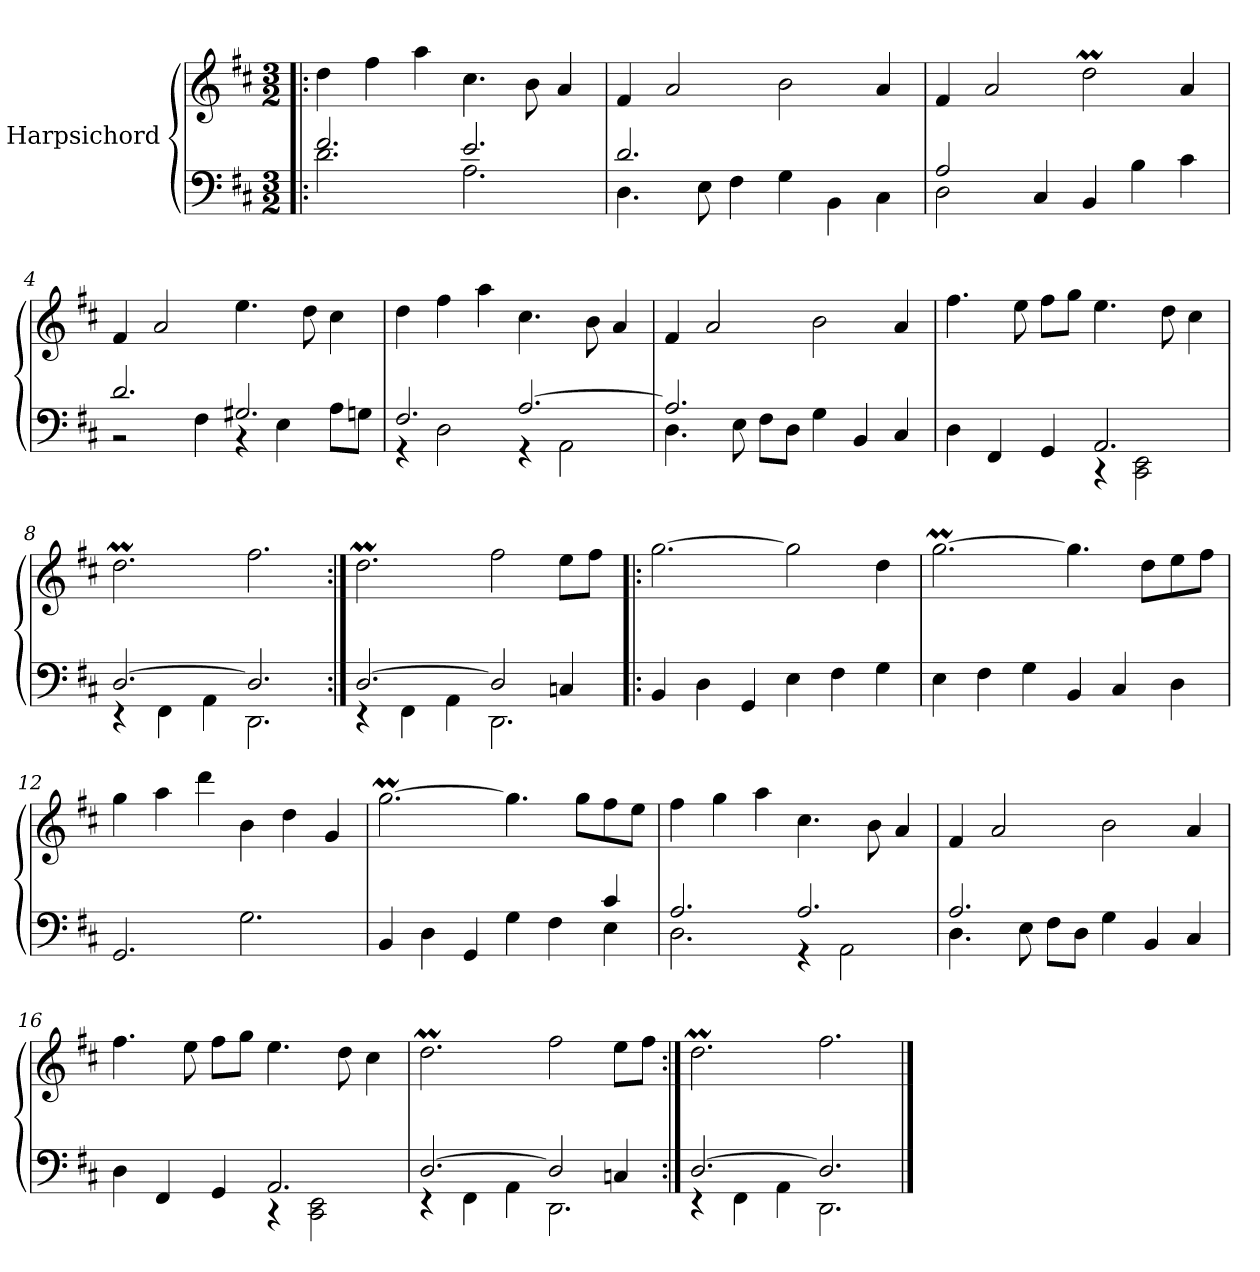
**kern	**kern
*part1	*part1
*staff2	*staff1
*I"Harpsichord	*
*clefF4	*clefG2
*k[f#c#]	*k[f#c#]
*M3/2	*M3/2
=1!|:	=1!|:
*^	*
2.f#/	2.d\	4dd\
.	.	4ff#\
.	.	4aa\
2.e/	2.A\	4.cc#\
.	.	8b\
.	.	4a/
=2	=2	=2
2.d/	4.D\	4f#/
.	.	2a/
.	8E\	.
.	4F#\	.
4ryy	4G\	2b\
2ryy	4BB\	.
.	4C#\	4a/
=3	=3	=3
2A/	2D\	4f#/
.	.	2a/
4C#/	1ryy	.
4BB/	.	2ddM\
4B\	.	.
4c#\	.	4a/
=4	=4	=4
2.d/	2r	4f#/
.	.	2a/
.	4F#\	.
2.G#X/	4r	4.ee\
.	4E\	.
.	.	8dd\
.	8A\L	4cc#\
.	8Gn\J	.
!!LO:LB:g=z
=5	=5	=5
2.F#/	4r	4dd\
.	2D\	4ff#\
.	.	4aa\
[2.A/	4r	4.cc#\
.	2AA\	.
.	.	8b\
.	.	4a/
=6	=6	=6
2.A/]	4.D\	4f#/
.	.	2a/
.	8E\	.
.	8F#\L	.
.	8D\J	.
4G\	4ryy	2b\
4BB/	2ryy	.
4C#/	.	4a/
=7	=7	=7
4D\	2.ryy	4.ff#\
4FF#/	.	.
.	.	8ee\
4GG/	.	8ff#\L
.	.	8gg\J
2.AA/	4r	4.ee\
.	2CC#\ 2EE\	.
.	.	8dd\
.	.	4cc#\
=8	=8	=8
[2.D/	4r	2.ddM\
.	4FF#\	.
.	4AA\	.
2.D/]	2.DD\	2.ff#\
!!LO:LB:g=z
=9:|!	=9:|!	=9:|!
[2.D/	4r	2.ddM\
.	4FF#\	.
.	4AA\	.
2D/]	2.DD\	2ff#\
4Cn/	.	8ee\L
.	.	8ff#\J
*v	*v	*
!!LO:LB:g=z
=10!|:	=10!|:
4BB/	[2.gg\
4D\	.
4GG/	.
4E\	2gg\]
4F#\	.
4G\	4dd\
=11	=11
4E\	[2.ggM\
4F#\	.
4G\	.
4BB/	4.gg\]
4C#/	.
.	8dd\L
4D\	8ee\
.	8ff#\J
=12	=12
2.GG/	4gg\
.	4aa\
.	4ddd\
2.G\	4b\
.	4dd\
.	4g/
=13	=13
*^	*
4BB/	1ryy	[2.ggM\
4D\	.	.
4GG/	.	.
4G\	.	4.gg\]
4F#\	4ryy	.
.	.	8gg\L
4c#/	4E\	8ff#\
.	.	8ee\J
!!LO:LB:g=z
=14	=14	=14
2.A/	2.D\	4ff#\
.	.	4gg\
.	.	4aa\
2.A/	4r	4.cc#\
.	2AA\	.
.	.	8b\
.	.	4a/
=15	=15	=15
2.A/	4.D\	4f#/
.	.	2a/
.	8E\	.
.	8F#\L	.
.	8D\J	.
4G\	4ryy	2b\
4BB/	2ryy	.
4C#/	.	4a/
=16	=16	=16
4D\	2.ryy	4.ff#\
4FF#/	.	.
.	.	8ee\
4GG/	.	8ff#\L
.	.	8gg\J
2.AA/	4r	4.ee\
.	2CC#\ 2EE\	.
.	.	8dd\
.	.	4cc#\
=17	=17	=17
[2.D/	4r	2.ddM\
.	4FF#\	.
.	4AA\	.
2D/]	2.DD\	2ff#\
4Cn/	.	8ee\L
.	.	8ff#\J
!!LO:PB:g=z
=18:|!	=18:|!	=18:|!
[2.D/	4r	2.ddM\
.	4FF#\	.
.	4AA\	.
2.D/]	2.DD\	2.ff#\
*v	*v	*
==	==
*-	*-
